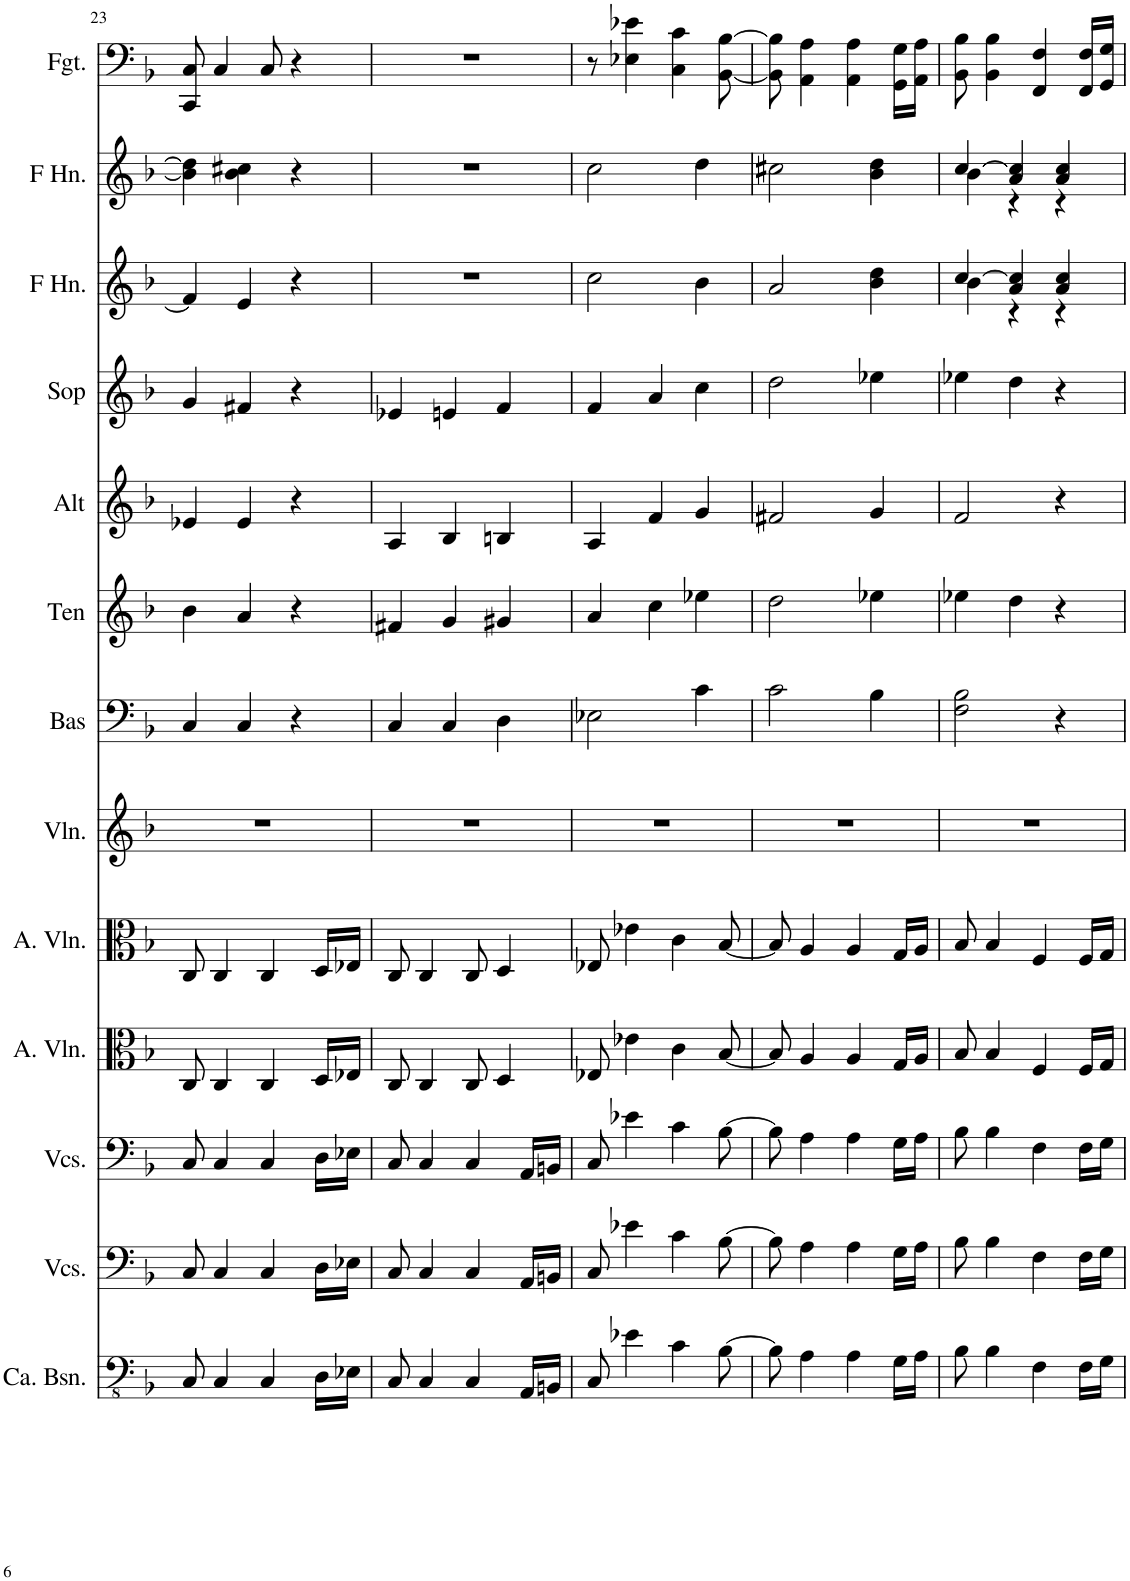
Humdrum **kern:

**kern	**kern	**kern	**kern	**kern	**kern	**kern	**kern	**kern	**kern	**kern	**kern	**kern
*part13	*part12	*part11	*part10	*part9	*part8	*part7	*part6	*part5	*part4	*part3	*part2	*part1
*staff13	*staff12	*staff11	*staff10	*staff9	*staff8	*staff7	*staff6	*staff5	*staff4	*staff3	*staff2	*staff1
*I"Contrabassen, Double Bass	*I"Violoncellos, Cello II	*I"Violoncellos, Cello I	*I"Altviolen, Viola II	*I"Altviolen, Viola I	*I"Violen, Violin	*I"Bas	*I"Tenor	*I"Alt	*I"Sopraan	*I"Hoorn in F, Horn in F III,IV	*I"Hoorn in F, Horn in F I,II	*I"Fagot, Bassoon
*I'Ca. Bsn.	*I'Vcs.	*I'Vcs.	*I'A. Vln.	*I'A. Vln.	*I'Vln.	*I'Bas	*I'Ten	*I'Alt	*I'Sop	*I'F Hn.	*I'F Hn.	*I'Fgt.
!!LO:PB:g=z
*clefFv4	*clefF4	*clefF4	*clefC3	*clefC3	*clefG2	*clefF4	*clefG2	*clefG2	*clefG2	*clefG2	*clefG2	*clefF4
*	*	*	*	*	*	*	*Trd1c2	*Trd1c2	*	*Trd4c7	*Trd4c7	*
*k[b-]	*k[b-]	*k[b-]	*k[b-]	*k[b-]	*k[b-]	*k[b-]	*k[b-]	*k[b-]	*k[b-]	*k[b-]	*k[b-]	*k[b-]
*M3/4	*M3/4	*M3/4	*M3/4	*M3/4	*M3/4	*M3/4	*M3/4	*M3/4	*M3/4	*M3/4	*M3/4	*M3/4
=23	=23	=23	=23	=23	=23	=23	=23	=23	=23	=23	=23	=23
8CC/	8C/	8C/	8C/	8C/	2.r	4C/	4b-\	4e-X/	4g/	4f/]	4b-\] 4dd\]	8CC/ 8C/
4CC/	4C/	4C/	4C/	4C/	.	.	.	.	.	.	.	4C/
.	.	.	.	.	.	4C/	4a/	4e-/	4f#X/	4e/	4b-\ 4cc#X\	.
4CC/	4C/	4C/	4C/	4C/	.	.	.	.	.	.	.	8C/
.	.	.	.	.	.	4r	4r	4r	4r	4r	4r	4r
16DD\LL	16D\LL	16D\LL	16D/LL	16D/LL	.	.	.	.	.	.	.	.
16EE-X\JJ	16E-X\JJ	16E-X\JJ	16E-X/JJ	16E-X/JJ	.	.	.	.	.	.	.	.
=24	=24	=24	=24	=24	=24	=24	=24	=24	=24	=24	=24	=24
8CC/	8C/	8C/	8C/	8C/	2.r	4C/	4f#X/	4A/	4e-X/	2.r	2.r	2.r
4CC/	4C/	4C/	4C/	4C/	.	.	.	.	.	.	.	.
.	.	.	.	.	.	4C/	4g/	4B-/	4en/	.	.	.
4CC/	4C/	4C/	8C/	8C/	.	.	.	.	.	.	.	.
.	.	.	4D/	4D/	.	4D\	4g#X/	4Bn/	4f/	.	.	.
16AAA/LL	16AA/LL	16AA/LL	.	.	.	.	.	.	.	.	.	.
16BBBn/JJ	16BBn/JJ	16BBn/JJ	.	.	.	.	.	.	.	.	.	.
=25	=25	=25	=25	=25	=25	=25	=25	=25	=25	=25	=25	=25
8CC/	8C/	8C/	8E-X/	8E-X/	2.r	2E-X\	4a/	4A/	4f/	2cc\	2cc\	8r
4E-X\	4e-X\	4e-X\	4e-X\	4e-X\	.	.	.	.	.	.	.	4E-X\ 4e-X\
.	.	.	.	.	.	.	4cc\	4f/	4a/	.	.	.
4C\	4c\	4c\	4c\	4c\	.	.	.	.	.	.	.	4C\ 4c\
.	.	.	.	.	.	4c\	4ee-X\	4g/	4cc\	4b-\	4dd\	.
[8BB-\	[8B-\	[8B-\	[8B-/	[8B-/	.	.	.	.	.	.	.	[8BB-\ [8B-\
=26	=26	=26	=26	=26	=26	=26	=26	=26	=26	=26	=26	=26
8BB-\]	8B-\]	8B-\]	8B-/]	8B-/]	2.r	2c\	2dd\	2f#X/	2dd\	2a/	2cc#X\	8BB-\] 8B-\]
4AA\	4A\	4A\	4A/	4A/	.	.	.	.	.	.	.	4AA\ 4A\
4AA\	4A\	4A\	4A/	4A/	.	.	.	.	.	.	.	4AA\ 4A\
.	.	.	.	.	.	4B-\	4ee-X\	4g/	4ee-X\	4b-\ 4dd\	4b-\ 4dd\	.
16GG\LL	16G\LL	16G\LL	16G/LL	16G/LL	.	.	.	.	.	.	.	16GG\ 16G\LL
16AA\JJ	16A\JJ	16A\JJ	16A/JJ	16A/JJ	.	.	.	.	.	.	.	16AA\ 16A\JJ
=27	=27	=27	=27	=27	=27	=27	=27	=27	=27	=27	=27	=27
*	*	*	*	*	*	*	*	*	*	*^	*^	*
8BB-\	8B-\	8B-\	8B-/	8B-/	2.r	2F\ 2B-\	4ee-X\	2f/	4ee-X\	[4cc/	4b-\	[4cc/	4b-\	8BB-\ 8B-\
4BB-\	4B-\	4B-\	4B-/	4B-/	.	.	.	.	.	.	.	.	.	4BB-\ 4B-\
.	.	.	.	.	.	.	4dd\	.	4dd\	4a/ 4cc/]	4r	4a/ 4cc/]	4r	.
4FF\	4F\	4F\	4F/	4F/	.	.	.	.	.	.	.	.	.	4FF/ 4F/
.	.	.	.	.	.	4r	4r	4r	4r	4a/ 4cc/	4r	4a/ 4cc/	4r	.
16FF\LL	16F\LL	16F\LL	16F/LL	16F/LL	.	.	.	.	.	.	.	.	.	16FF/ 16F/LL
16GG\JJ	16G\JJ	16G\JJ	16G/JJ	16G/JJ	.	.	.	.	.	.	.	.	.	16GG/ 16G/JJ
*	*	*	*	*	*	*	*	*	*	*v	*v	*	*	*
*	*	*	*	*	*	*	*	*	*	*	*v	*v	*
=	=	=	=	=	=	=	=	=	=	=	=	=
*-	*-	*-	*-	*-	*-	*-	*-	*-	*-	*-	*-	*-
